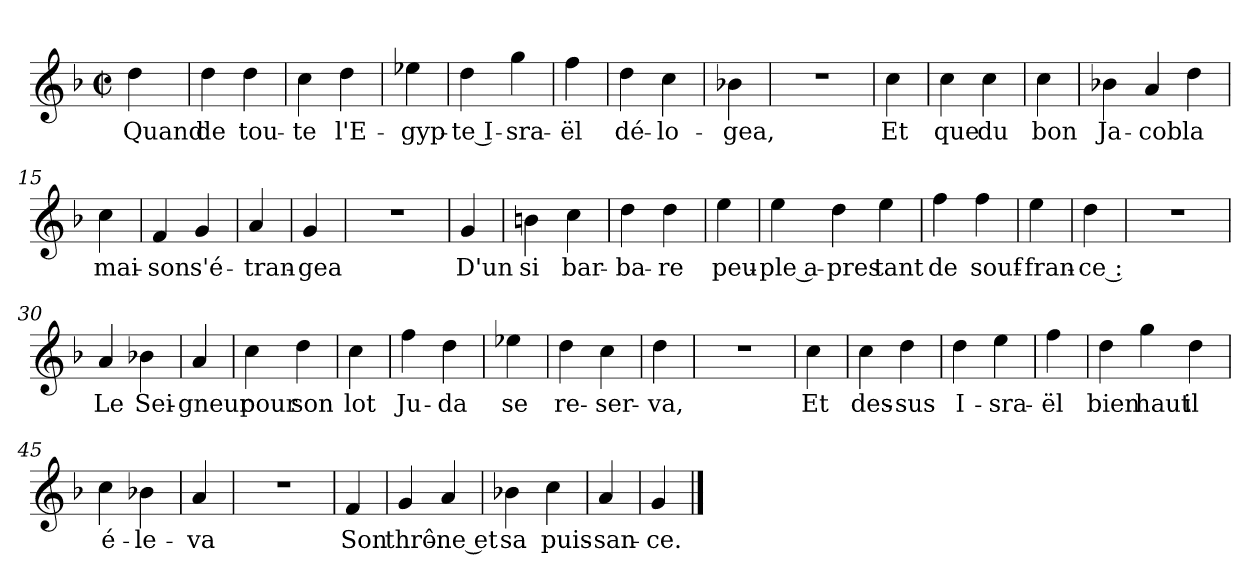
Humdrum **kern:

**kern	**text
*part1	*part1
*staff1	*staff1
*clefG2	*
*k[b-]	*
*F:	*
*M2/2	*
*met(c|)	*
=1	=1
4dd	Quand
=2	=2
4dd	de
4dd	tou-
=3	=3
4cc	-te
4dd	l'E-
=4	=4
4ee-X	-gyp-
=5	=5
4dd	-te I-
4gg	-sra-
=6	=6
4ff	-ël
=7	=7
4dd	dé-
4cc	-lo-
=8	=8
4b-X	-gea,
=9	=9
1r	.
=10	=10
4cc	Et
=11	=11
4cc	que
4cc	du
=12	=12
4cc	bon
=13	=13
4b-X	Ja-
4a	-cob
4dd	la
=15	=15
4cc	mai-
=16	=16
4f	-son
4g	s'é-
=17	=17
4a	-tran-
=18	=18
4g	-gea
=19	=19
1r	.
=20	=20
4g	D'un
=21	=21
4b	si
4cc	bar-
=22	=22
4dd	-ba-
4dd	-re
=23	=23
4ee	peu-
=24	=24
4ee	-ple a-
4dd	-pres
4ee	tant
=26	=26
4ff	de
4ff	souf-
=27	=27
4ee	-fran-
=28	=28
4dd	-ce :
=29	=29
1r	.
=30	=30
4a	Le
4b-X	Sei-
=31	=31
4a	-gneur
=32	=32
4cc	pour
4dd	son
=33	=33
4cc	lot
=34	=34
4ff	Ju-
4dd	-da
=35	=35
4ee-X	se
=36	=36
4dd	re-
4cc	-ser-
=37	=37
4dd	-va,
=38	=38
1r	.
=39	=39
4cc	Et
=40	=40
4cc	des-
4dd	-sus
=41	=41
4dd	I-
4ee	-sra-
=42	=42
4ff	-ël
=43	=43
4dd	bien
4gg	haut
4dd	il
=45	=45
4cc	é-
4b-X	-le-
=46	=46
4a	-va
=47	=47
1r	.
=48	=48
4f	Son
=49	=49
4g	thrô-
4a	-ne et
=50	=50
4b-X	sa
4cc	puis-
=51	=51
4a	-san-
=52	=52
4g	-ce.
==	==
*-	*-
